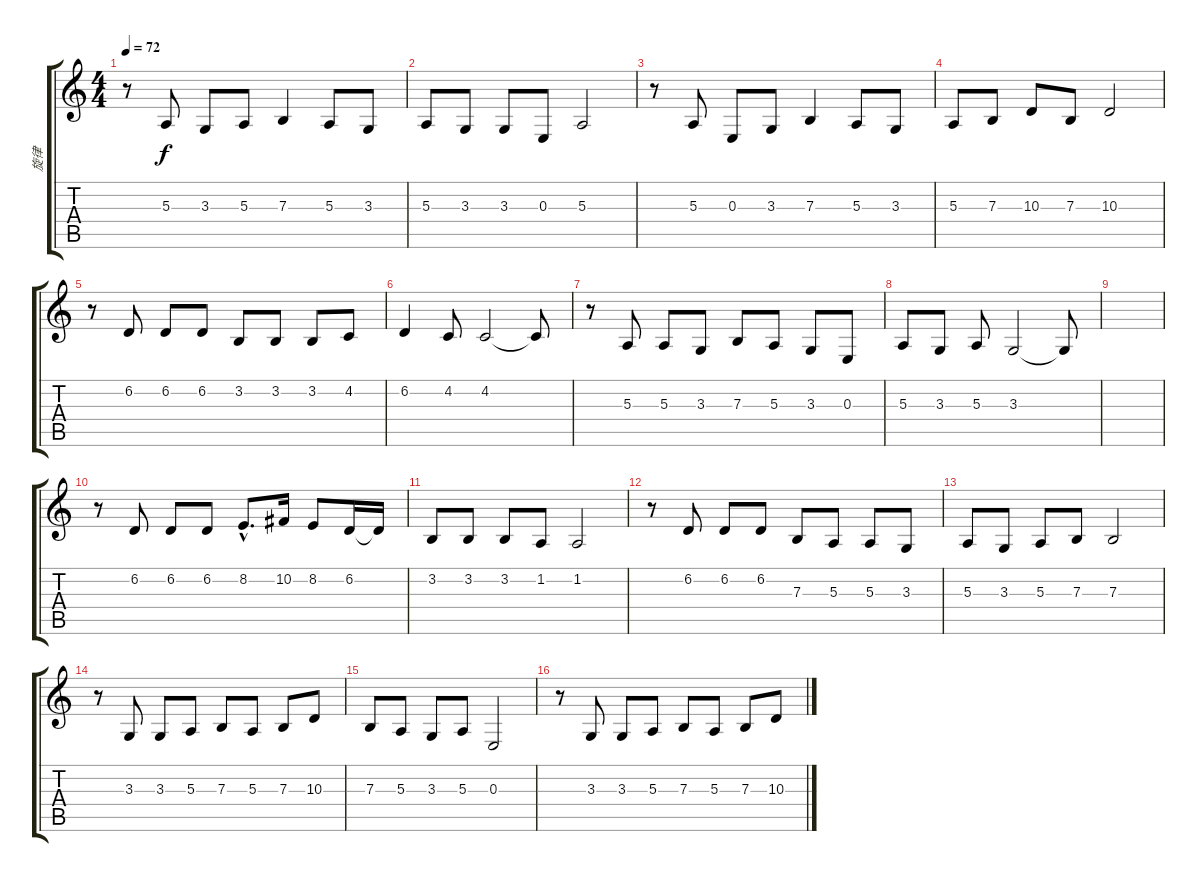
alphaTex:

\track ("旋律" "旋律") {instrument recorder}
\staff {score tabs}
\tuning (Db4 Ab3 E3 B2 Gb2 Db2) {hide}
\ts (4 4)
\tempo 72
\clef g2
\ks c
r.8{dy f} 5.3.8 3.3.8 5.3.8 7.3.4 5.3.8 3.3.8 |
5.3.8 3.3.8 3.3.8 0.3.8 5.3.2 |
r.8 5.3.8 0.3.8 3.3.8 7.3.4 5.3.8 3.3.8 |
5.3.8 7.3.8 10.3.8 7.3.8 10.3.2 |
r.8 6.2.8 6.2.8 6.2.8 3.2.8 3.2.8 3.2.8 4.2.8 |
6.2.4 4.2.8 4.2.2 4.2{t}.8 |
r.8 5.3.8 5.3.8 3.3.8 7.3.8 5.3.8 3.3.8 0.3.8 |
5.3.8 3.3.8 5.3.8 3.3.2 3.3{t}.8 |
|
r.8 6.2.8 6.2.8 6.2.8 8.2{hac}.8{d} 10.2.16 8.2.8 6.2.16 6.2{t}.16 |
3.2.8 3.2.8 3.2.8 1.2.8 1.2.2 |
r.8 6.2.8 6.2.8 6.2.8 7.3.8 5.3.8 5.3.8 3.3.8 |
5.3.8 3.3.8 5.3.8 7.3.8 7.3.2 |
r.8 3.3.8 3.3.8 5.3.8 7.3.8 5.3.8 7.3.8 10.3.8 |
7.3.8 5.3.8 3.3.8 5.3.8 0.3.2 |
r.8 3.3.8 3.3.8 5.3.8 7.3.8 5.3.8 7.3.8 10.3.8
